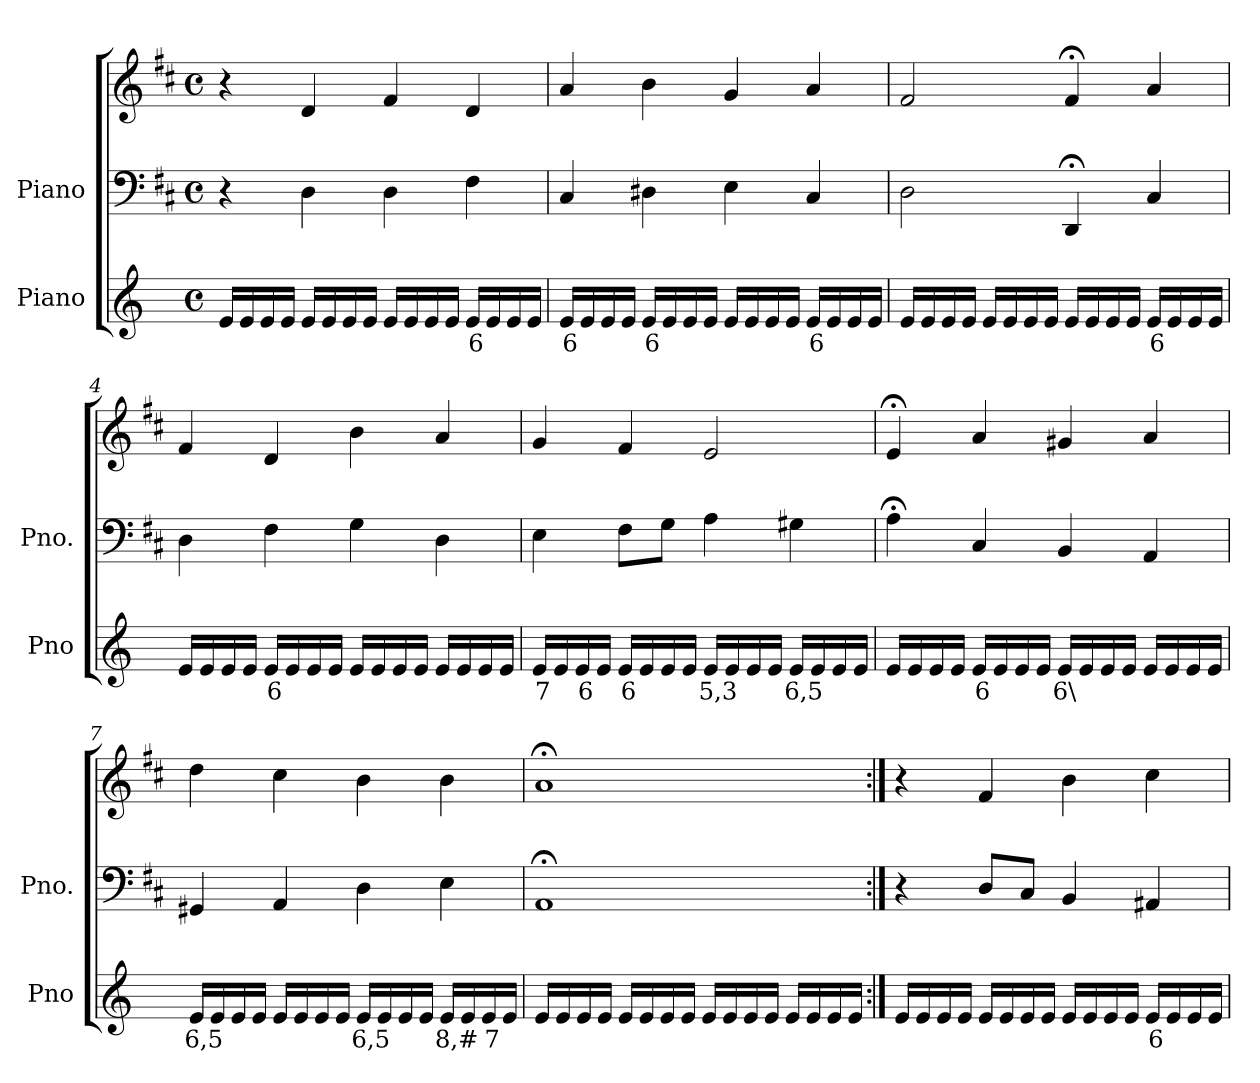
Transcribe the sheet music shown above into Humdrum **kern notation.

**kern	**text	**kern	**kern
*part2	*part2	*part1	*part1
*staff3	*staff3	*staff2	*staff1
*I"Piano	*	*I"Piano	*
*I'Pno	*	*I'Pno.	*
*clefG2	*	*clefF4	*clefG2
*k[]	*	*k[f#c#]	*k[f#c#]
*M4/4	*	*M4/4	*M4/4
*met(c)	*	*met(c)	*met(c)
=1	=1	=1	=1
16e/LL	.	4r	4r
16e/	.	.	.
16e/	.	.	.
16e/JJ	.	.	.
16e/LL	.	4D\	4d/
16e/	.	.	.
16e/	.	.	.
16e/JJ	.	.	.
16e/LL	.	4D\	4f#/
16e/	.	.	.
16e/	.	.	.
16e/JJ	.	.	.
!	!LO:LY:b	!	!
16e/LL	6	4F#\	4d/
16e/	.	.	.
16e/	.	.	.
16e/JJ	.	.	.
=2	=2	=2	=2
!	!LO:LY:b	!	!
16e/LL	6	4C#/	4a/
16e/	.	.	.
16e/	.	.	.
16e/JJ	.	.	.
!	!LO:LY:b	!	!
16e/LL	6	4D#X\	4b\
16e/	.	.	.
16e/	.	.	.
16e/JJ	.	.	.
16e/LL	.	4E\	4g/
16e/	.	.	.
16e/	.	.	.
16e/JJ	.	.	.
!	!LO:LY:b	!	!
16e/LL	6	4C#/	4a/
16e/	.	.	.
16e/	.	.	.
16e/JJ	.	.	.
=3	=3	=3	=3
16e/LL	.	2D\	2f#/
16e/	.	.	.
16e/	.	.	.
16e/JJ	.	.	.
16e/LL	.	.	.
16e/	.	.	.
16e/	.	.	.
16e/JJ	.	.	.
16e/LL	.	4DD;</	4f#;</
16e/	.	.	.
16e/	.	.	.
16e/JJ	.	.	.
!	!LO:LY:b	!	!
16e/LL	6	4C#/	4a/
16e/	.	.	.
16e/	.	.	.
16e/JJ	.	.	.
=4	=4	=4	=4
16e/LL	.	4D\	4f#/
16e/	.	.	.
16e/	.	.	.
16e/JJ	.	.	.
!	!LO:LY:b	!	!
16e/LL	6	4F#\	4d/
16e/	.	.	.
16e/	.	.	.
16e/JJ	.	.	.
16e/LL	.	4G\	4b\
16e/	.	.	.
16e/	.	.	.
16e/JJ	.	.	.
16e/LL	.	4D\	4a/
16e/	.	.	.
16e/	.	.	.
16e/JJ	.	.	.
=5	=5	=5	=5
!	!LO:LY:b	!	!
16e/LL	7	4E\	4g/
16e/	.	.	.
!	!LO:LY:b	!	!
16e/	6	.	.
16e/JJ	.	.	.
!	!LO:LY:b	!	!
16e/LL	6	8F#\L	4f#/
16e/	.	.	.
16e/	.	8G\J	.
16e/JJ	.	.	.
!	!LO:LY:b	!	!
16e/LL	5,3	4A\	2e/
16e/	.	.	.
16e/	.	.	.
16e/JJ	.	.	.
!	!LO:LY:b	!	!
16e/LL	6,5	4G#X\	.
16e/	.	.	.
16e/	.	.	.
16e/JJ	.	.	.
=6	=6	=6	=6
16e/LL	.	4A;<\	4e;</
16e/	.	.	.
16e/	.	.	.
16e/JJ	.	.	.
!	!LO:LY:b	!	!
16e/LL	6	4C#/	4a/
16e/	.	.	.
16e/	.	.	.
16e/JJ	.	.	.
!	!LO:LY:b	!	!
16e/LL	6\	4BB/	4g#X/
16e/	.	.	.
16e/	.	.	.
16e/JJ	.	.	.
16e/LL	.	4AA/	4a/
16e/	.	.	.
16e/	.	.	.
16e/JJ	.	.	.
=7	=7	=7	=7
!	!LO:LY:b	!	!
16e/LL	6,5	4GG#X/	4dd\
16e/	.	.	.
16e/	.	.	.
16e/JJ	.	.	.
16e/LL	.	4AA/	4cc#\
16e/	.	.	.
16e/	.	.	.
16e/JJ	.	.	.
!	!LO:LY:b	!	!
16e/LL	6,5	4D\	4b\
16e/	.	.	.
16e/	.	.	.
16e/JJ	.	.	.
!	!LO:LY:b	!	!
16e/LL	8,#	4E\	4b\
16e/	.	.	.
!	!LO:LY:b	!	!
16e/	7	.	.
16e/JJ	.	.	.
=8	=8	=8	=8
16e/LL	.	1AA;<	1a;<
16e/	.	.	.
16e/	.	.	.
16e/JJ	.	.	.
16e/LL	.	.	.
16e/	.	.	.
16e/	.	.	.
16e/JJ	.	.	.
16e/LL	.	.	.
16e/	.	.	.
16e/	.	.	.
16e/JJ	.	.	.
16e/LL	.	.	.
16e/	.	.	.
16e/	.	.	.
16e/JJ	.	.	.
=9:|!	=9:|!	=9:|!	=9:|!
16e/LL	.	4r	4r
16e/	.	.	.
16e/	.	.	.
16e/JJ	.	.	.
16e/LL	.	8D/L	4f#/
16e/	.	.	.
16e/	.	8C#/J	.
16e/JJ	.	.	.
16e/LL	.	4BB/	4b\
16e/	.	.	.
16e/	.	.	.
16e/JJ	.	.	.
!	!LO:LY:b	!	!
16e/LL	6	4AA#X/	4cc#\
16e/	.	.	.
16e/	.	.	.
16e/JJ	.	.	.
=	=	=	=
*-	*-	*-	*-
